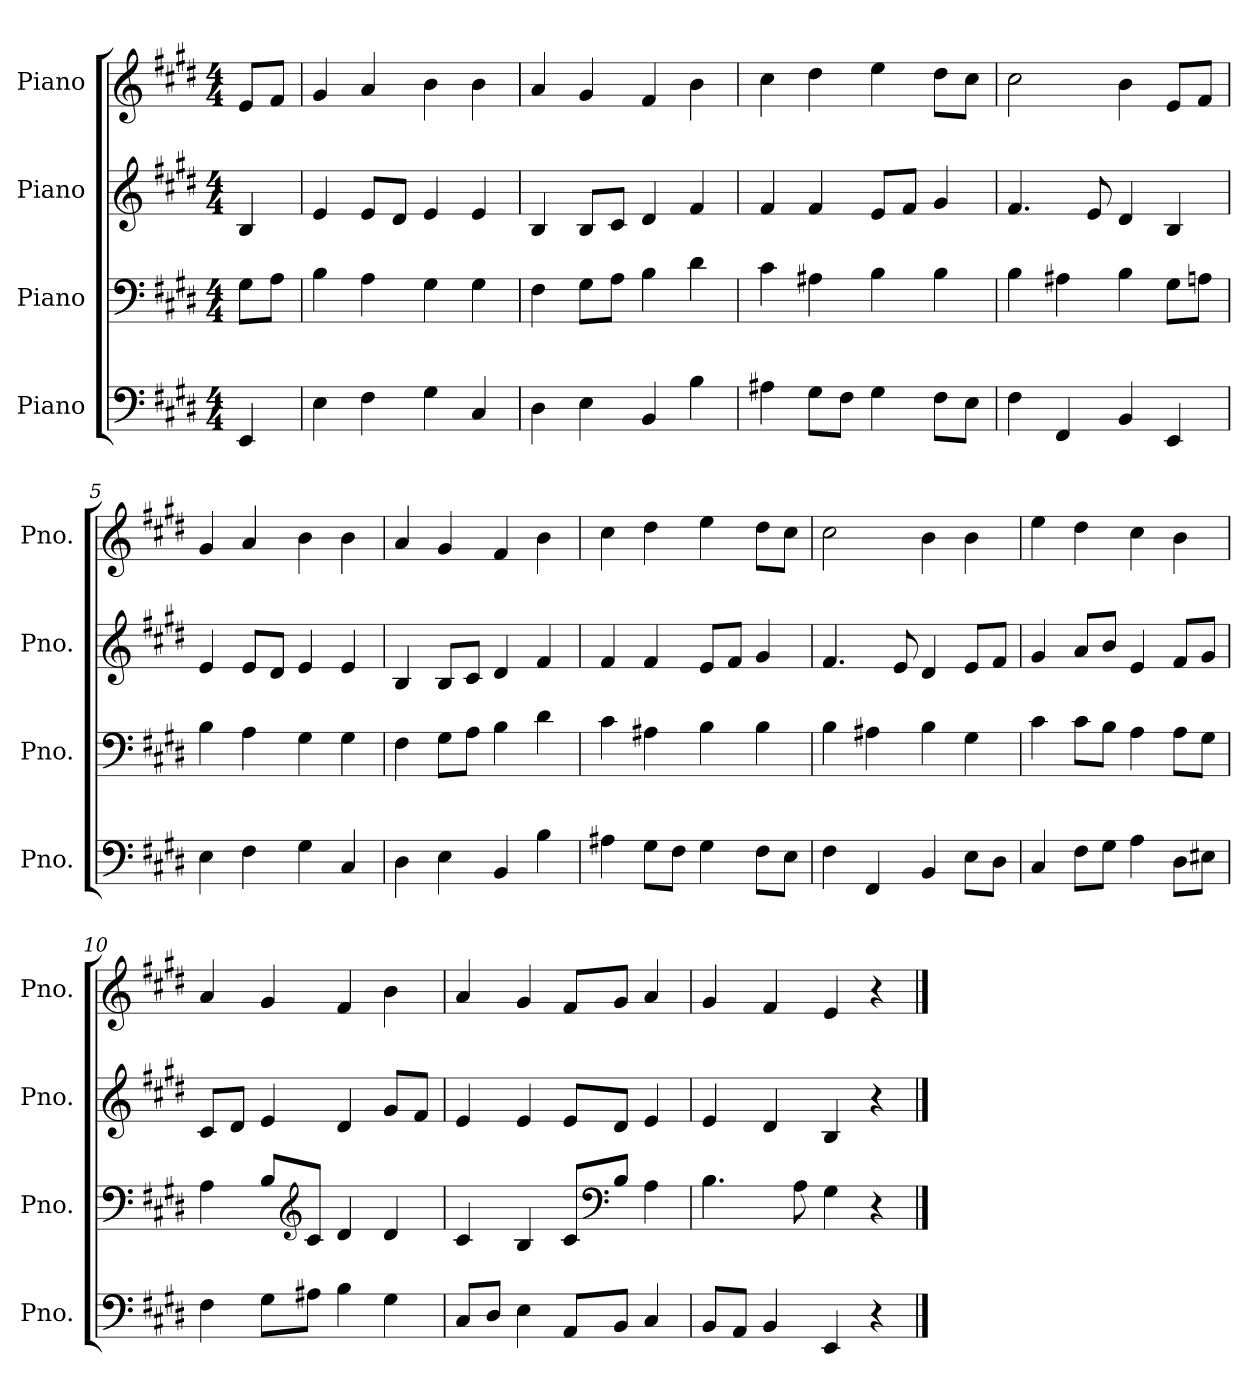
**kern	**kern	**kern	**kern
*part4	*part3	*part2	*part1
*staff4	*staff3	*staff2	*staff1
*I"Piano	*I"Piano	*I"Piano	*I"Piano
*I'Pno.	*I'Pno.	*I'Pno.	*I'Pno.
*clefF4	*clefF4	*clefG2	*clefG2
*k[f#c#g#d#]	*k[f#c#g#d#]	*k[f#c#g#d#]	*k[f#c#g#d#]
*M4/4	*M4/4	*M4/4	*M4/4
*MM98	*MM98	*MM98	*MM98
=	=	=	=
4EE/	8G#\L	4B/	8e/L
.	8A\J	.	8f#/J
=1	=1	=1	=1
4E\	4B\	4e/	4g#/
4F#\	4A\	8e/L	4a/
.	.	8d#/J	.
4G#\	4G#\	4e/	4b\
4C#/	4G#\	4e/	4b\
=2	=2	=2	=2
4D#\	4F#\	4B/	4a/
4E\	8G#\L	8B/L	4g#/
.	8A\J	8c#/J	.
4BB/	4B\	4d#/	4f#/
4B\	4d#\	4f#/	4b\
=3	=3	=3	=3
4A#X\	4c#\	4f#/	4cc#\
8G#\L	4A#X\	4f#/	4dd#\
8F#\J	.	.	.
4G#\	4B\	8e/L	4ee\
.	.	8f#/J	.
8F#\L	4B\	4g#/	8dd#\L
8E\J	.	.	8cc#\J
=4	=4	=4	=4
4F#\	4B\	4.f#/	2cc#\
4FF#/	4A#X\	.	.
.	.	8e/	.
4BB/	4B\	4d#/	4b\
4EE/	8G#\L	4B/	8e/L
.	8An\J	.	8f#/J
=5	=5	=5	=5
4E\	4B\	4e/	4g#/
4F#\	4A\	8e/L	4a/
.	.	8d#/J	.
4G#\	4G#\	4e/	4b\
4C#/	4G#\	4e/	4b\
!!LO:LB:g=z
=6	=6	=6	=6
4D#\	4F#\	4B/	4a/
4E\	8G#\L	8B/L	4g#/
.	8A\J	8c#/J	.
4BB/	4B\	4d#/	4f#/
4B\	4d#\	4f#/	4b\
=7	=7	=7	=7
4A#X\	4c#\	4f#/	4cc#\
8G#\L	4A#X\	4f#/	4dd#\
8F#\J	.	.	.
4G#\	4B\	8e/L	4ee\
.	.	8f#/J	.
8F#\L	4B\	4g#/	8dd#\L
8E\J	.	.	8cc#\J
=8	=8	=8	=8
4F#\	4B\	4.f#/	2cc#\
4FF#/	4A#X\	.	.
.	.	8e/	.
4BB/	4B\	4d#/	4b\
8E\L	4G#\	8e/L	4b\
8D#\J	.	8f#/J	.
=9	=9	=9	=9
4C#/	4c#\	4g#/	4ee\
8F#\L	8c#\L	8a/L	4dd#\
8G#\J	8B\J	8b/J	.
4A\	4A\	4e/	4cc#\
8D#\L	8A\L	8f#/L	4b\
8E#X\J	8G#\J	8g#/J	.
=10	=10	=10	=10
4F#\	4A\	8c#/L	4a/
.	.	8d#/J	.
8G#\L	8B/L	4e/	4g#/
*	*clefG2	*	*
8A#X\J	8c#/J	.	.
4B\	4d#/	4d#/	4f#/
4G#\	4d#/	8g#/L	4b\
.	.	8f#/J	.
!!LO:LB:g=z
=11	=11	=11	=11
8C#/L	4c#/	4e/	4a/
8D#/J	.	.	.
4E\	4B/	4e/	4g#/
8AA/L	8c#/L	8e/L	8f#/L
*	*clefF4	*	*
8BB/J	8B/J	8d#/J	8g#/J
4C#/	4A\	4e/	4a/
=12	=12	=12	=12
8BB/L	4.B\	4e/	4g#/
8AA/J	.	.	.
4BB/	.	4d#/	4f#/
.	8A\	.	.
4EE/	4G#\	4B/	4e/
4r	4r	4r	4r
==	==	==	==
*-	*-	*-	*-
